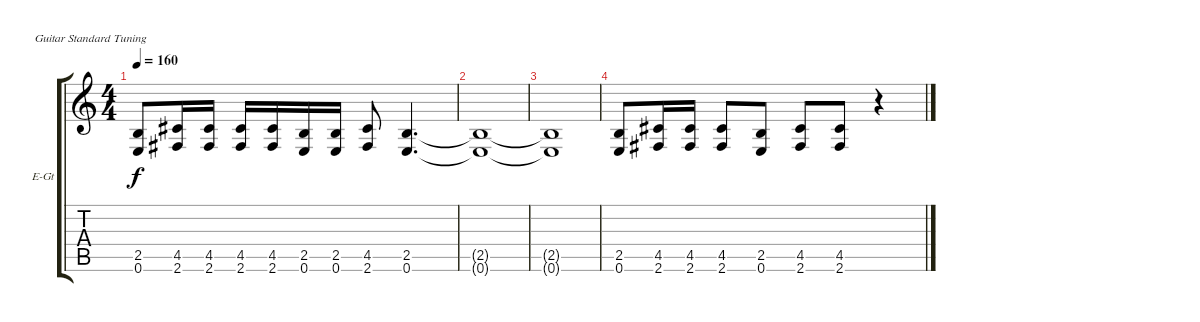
\bracketExtendMode groupsimilarinstruments
\firstSystemTrackNameOrientation horizontal
\otherSystemsTrackNameOrientation horizontal
\track ("Gtr. II Rhytm" "E-Gt") {instrument overdrivenguitar}
\staff {score tabs}
\tuning (E4 B3 G3 D3 A2 E2)
\ts (4 4)
\tempo 160
\clef g2
\ks c
(2.5 0.6).8{dy f} (4.5 2.6).16 (4.5 2.6).16 (4.5 2.6).16 (4.5 2.6).16 (2.5 0.6).16 (2.5 0.6).16 (4.5 2.6).8 (2.5 0.6).4{d} |
(2.5{t} 0.6{t}).1 |
(2.5{t} 0.6{t}).1 |
(2.5 0.6).8 (4.5 2.6).16 (4.5 2.6).16 (4.5 2.6).8 (2.5 0.6).8 (4.5 2.6).8 (4.5 2.6).8 r.4
